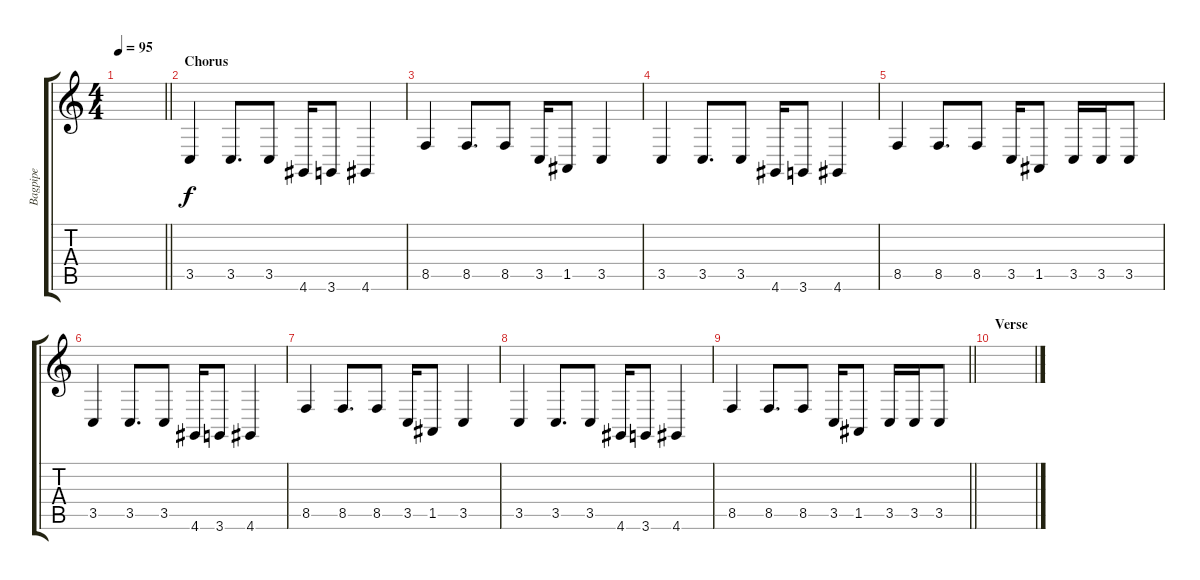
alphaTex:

\track ("Bagpipe" "Bagpipe") {instrument bagpipe}
\staff {score tabs}
\tuning (E4 B3 G3 D3 A2 E2) {hide}
\ts (4 4)
\tempo 95
\clef g2
\barLineRight lightlight
\ks c
|
\section ("" "Chorus")
3.5.4 3.5.8{d} 3.5.8 4.6.16 3.6.8 4.6.4 |
8.5.4 8.5.8{d} 8.5.8 3.5.16 1.5.8 3.5.4 |
3.5.4 3.5.8{d} 3.5.8 4.6.16 3.6.8 4.6.4 |
8.5.4 8.5.8{d} 8.5.8 3.5.16 1.5.8 3.5.16 3.5.16 3.5.8 |
3.5.4 3.5.8{d} 3.5.8 4.6.16 3.6.8 4.6.4 |
8.5.4 8.5.8{d} 8.5.8 3.5.16 1.5.8 3.5.4 |
3.5.4 3.5.8{d} 3.5.8 4.6.16 3.6.8 4.6.4 |
\barLineRight lightlight
8.5.4 8.5.8{d} 8.5.8 3.5.16 1.5.8 3.5.16 3.5.16 3.5.8 |
\section ("" "Verse")
